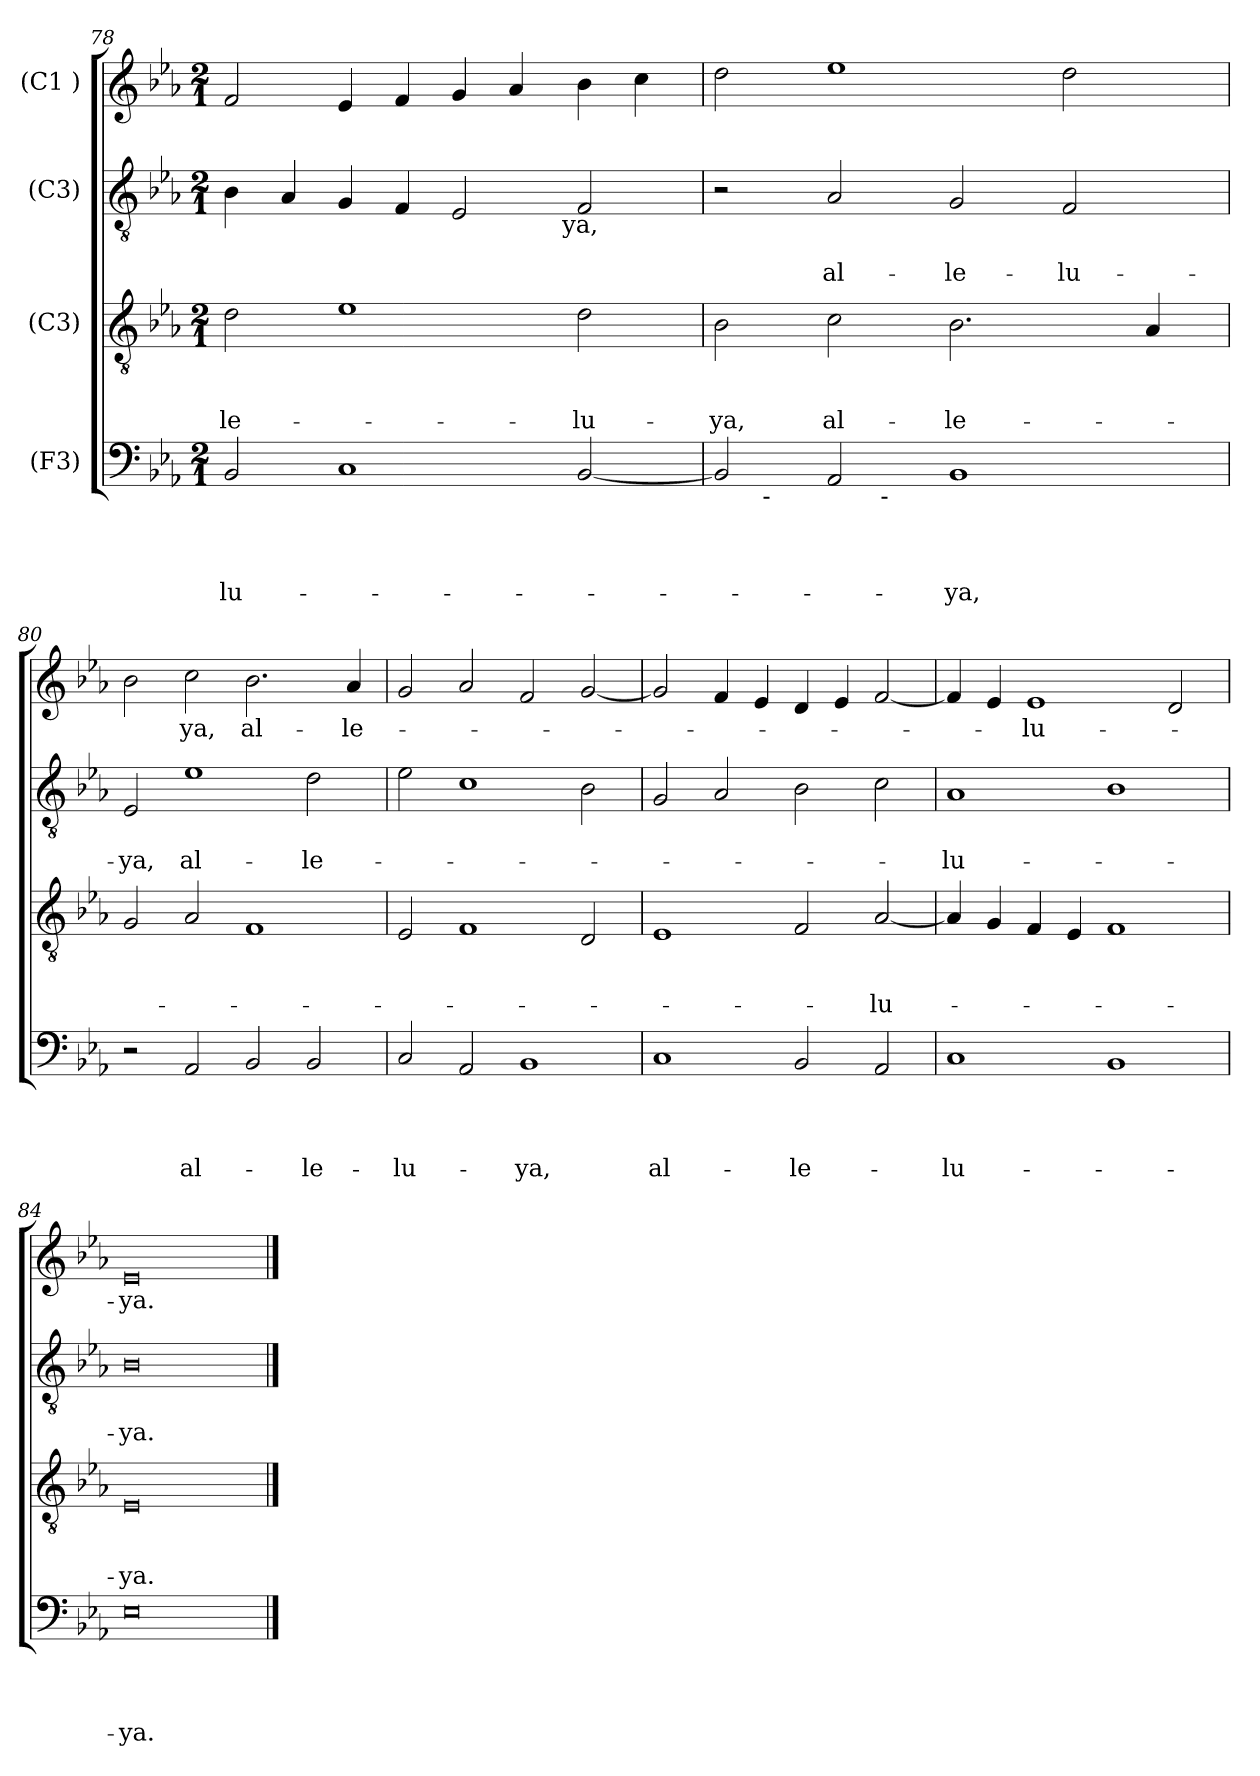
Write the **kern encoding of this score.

**kern	**text	**text	**text	**text	**kern	**text	**text	**text	**kern	**text	**text	**kern	**text
*part4	*part4	*part4	*part4	*part4	*part3	*part3	*part3	*part3	*part2	*part2	*part2	*part1	*part1
*staff4	*staff4	*staff4	*staff4	*staff4	*staff3	*staff3	*staff3	*staff3	*staff2	*staff2	*staff2	*staff1	*staff1
*I"(F3)	*	*	*	*	*I"(C3)	*	*	*	*I"(C3)	*	*	*I"(C1 )	*
*clefF4	*	*	*	*	*clefGv2	*	*	*	*clefGv2	*	*	*clefG2	*
*k[b-e-a-]	*	*	*	*	*k[b-e-a-]	*	*	*	*k[b-e-a-]	*	*	*k[b-e-a-]	*
*E-:	*	*	*	*	*E-:	*	*	*	*E-:	*	*	*E-:	*
*M2/1	*	*	*	*	*M2/1	*	*	*	*M2/1	*	*	*M2/1	*
=78	=78	=78	=78	=78	=78	=78	=78	=78	=78	=78	=78	=78	=78
!	!	!	!	!LO:LY:b	!	!	!	!LO:LY:b	!	!	!	!	!
*	*	*	*	*	*	*	*	*	*^	*	*	*	*
2BB-/	.	.	.	-lu-	2d\	.	.	-le-	4B-\	1ryy	.	.	2f/	.
.	.	.	.	.	.	.	.	.	4A-/	.	.	.	.	.
1C	.	.	.	.	1e-	.	.	.	4G/	.	.	.	4e-/	.
.	.	.	.	.	.	.	.	.	4F/	.	.	.	4f/	.
.	.	.	.	.	.	.	.	.	2E-/	4...ryy	.	.	4g/	.
.	.	.	.	.	.	.	.	.	.	.	.	.	4a-/	.
!	!	!	!	!	!	!	!	!	!	!LO:TX:b:t=ya,	!	!	!	!
.	.	.	.	.	.	.	.	.	.	2ryy	.	.	.	.
!	!	!	!	!	!	!	!	!LO:LY:b	!	!	!	!	!	!
[<2BB-/	.	.	.	.	2d\	.	.	-lu-	2F/	.	.	.	4b-\	.
.	.	.	.	.	.	.	.	.	.	.	.	.	4cc\	.
.	.	.	.	.	.	.	.	.	.	32ryy	.	.	.	.
!!LO:LB:g=z
=79	=79	=79	=79	=79	=79	=79	=79	=79	=79	=79	=79	=79	=79	=79
!	!	!	!	!	!	!	!	!LO:LY:b	!	!	!	!	!	!
*^	*	*	*	*	*	*	*	*	*	*	*	*	*	*
*	*^	*	*	*	*	*	*	*	*	*v	*v	*	*	*	*
2BB-/]	8.ryy	2ryy	.	.	.	.	2B-\	.	.	-ya,	2r	.	.	2dd\	.
!	!LO:TX:b:t=-	!	!	!	!	!	!	!	!	!	!	!	!	!	!
.	1ryy	.	.	.	.	.	.	.	.	.	.	.	.	.	.
!	!	!	!	!	!	!	!	!	!	!LO:LY:b	!	!	!LO:LY:b	!	!
2AA-/	.	8ryy	.	.	.	.	2c\	.	.	al-	2A-/	.	-al-	1ee-	.
.	.	32ryy	.	.	.	.	.	.	.	.	.	.	.	.	.
!	!	!LO:TX:b:t=-	!	!	!	!	!	!	!	!	!	!	!	!	!
.	.	1ryy	.	.	.	.	.	.	.	.	.	.	.	.	.
!	!	!	!	!	!	!LO:LY:b	!	!	!	!LO:LY:b	!	!	!LO:LY:b	!	!
1BB-	.	.	.	.	.	-ya,	2.B-\	.	.	-le-	2G/	.	-le-	.	.
.	2ryy	.	.	.	.	.	.	.	.	.	.	.	.	.	.
!	!	!	!	!	!	!	!	!	!	!	!	!	!LO:LY:b	!	!
.	.	.	.	.	.	.	.	.	.	.	2F/	.	-lu-	2dd\	.
.	.	4ryy	.	.	.	.	.	.	.	.	.	.	.	.	.
.	4ryy	.	.	.	.	.	.	.	.	.	.	.	.	.	.
.	.	.	.	.	.	.	4A-/	.	.	.	.	.	.	.	.
.	.	16.ryy	.	.	.	.	.	.	.	.	.	.	.	.	.
.	16ryy	.	.	.	.	.	.	.	.	.	.	.	.	.	.
=80	=80	=80	=80	=80	=80	=80	=80	=80	=80	=80	=80	=80	=80	=80	=80
!	!	!	!	!	!	!	!	!	!	!	!	!	!LO:LY:b	!	!
*v	*v	*v	*	*	*	*	*	*	*	*	*	*	*	*	*
2r	.	.	.	.	2G/	.	.	.	2E-/	.	-ya,	2b-\	.
!	!	!	!	!LO:LY:b	!	!	!	!	!	!	!LO:LY:b	!	!LO:LY:b
2AA-/	.	.	.	al-	2A-/	.	.	.	1e-	.	al-	2cc\	-ya,
!	!	!	!	!	!	!	!	!	!	!	!	!	!LO:LY:b
2BB-/	.	.	.	.	1F	.	.	.	.	.	.	2.b-\	al-
!	!	!	!	!LO:LY:b	!	!	!	!	!	!	!LO:LY:b	!	!
2BB-/	.	.	.	-le-	.	.	.	.	2d\	.	-le-	.	.
!	!	!	!	!	!	!	!	!	!	!	!	!	!LO:LY:b
.	.	.	.	.	.	.	.	.	.	.	.	4a-/	-le-
=81	=81	=81	=81	=81	=81	=81	=81	=81	=81	=81	=81	=81	=81
!	!	!	!	!LO:LY:b	!	!	!	!	!	!	!	!	!
2C/	.	.	.	-lu-	2E-/	.	.	.	2e-\	.	.	2g/	.
2AA-/	.	.	.	.	1F	.	.	.	1c	.	.	2a-/	.
!	!	!	!	!LO:LY:b	!	!	!	!	!	!	!	!	!
1BB-	.	.	.	-ya,	.	.	.	.	.	.	.	2f/	.
.	.	.	.	.	2D/	.	.	.	2B-\	.	.	[<2g/	.
!!LO:LB:g=z
=82	=82	=82	=82	=82	=82	=82	=82	=82	=82	=82	=82	=82	=82
!	!	!	!	!LO:LY:b	!	!	!	!	!	!	!	!	!
1C	.	.	.	al-	1E-	.	.	.	2G/	.	.	2g/]	.
.	.	.	.	.	.	.	.	.	2A-/	.	.	4f/	.
.	.	.	.	.	.	.	.	.	.	.	.	4e-/	.
!	!	!	!	!LO:LY:b	!	!	!	!	!	!	!	!	!
2BB-/	.	.	.	-le-	2F/	.	.	.	2B-\	.	.	4d/	.
.	.	.	.	.	.	.	.	.	.	.	.	4e-/	.
!	!	!	!	!	!	!	!	!LO:LY:b	!	!	!	!	!
2AA-/	.	.	.	.	[<2A-/	.	.	-lu-	2c\	.	.	[<2f/	.
=83	=83	=83	=83	=83	=83	=83	=83	=83	=83	=83	=83	=83	=83
!	!	!	!	!LO:LY:b	!	!	!	!	!	!	!LO:LY:b	!	!
1C	.	.	.	-lu-	4A-/]	.	.	.	1A-	.	-lu-	4f/]	.
.	.	.	.	.	4G/	.	.	.	.	.	.	4e-/	.
!	!	!	!	!	!	!	!	!	!	!	!	!	!LO:LY:b
.	.	.	.	.	4F/	.	.	.	.	.	.	1e-	-lu-
.	.	.	.	.	4E-/	.	.	.	.	.	.	.	.
1BB-	.	.	.	.	1F	.	.	.	1B-	.	.	.	.
.	.	.	.	.	.	.	.	.	.	.	.	2d/	.
=84	=84	=84	=84	=84	=84	=84	=84	=84	=84	=84	=84	=84	=84
!	!	!	!	!LO:LY:b	!	!	!	!LO:LY:b	!	!	!LO:LY:b	!	!LO:LY:b
0E-	.	.	.	-ya.	0E-	.	.	-ya.	0B-	.	-ya.	0e-	-ya.
==	==	==	==	==	==	==	==	==	==	==	==	==	==
*-	*-	*-	*-	*-	*-	*-	*-	*-	*-	*-	*-	*-	*-
